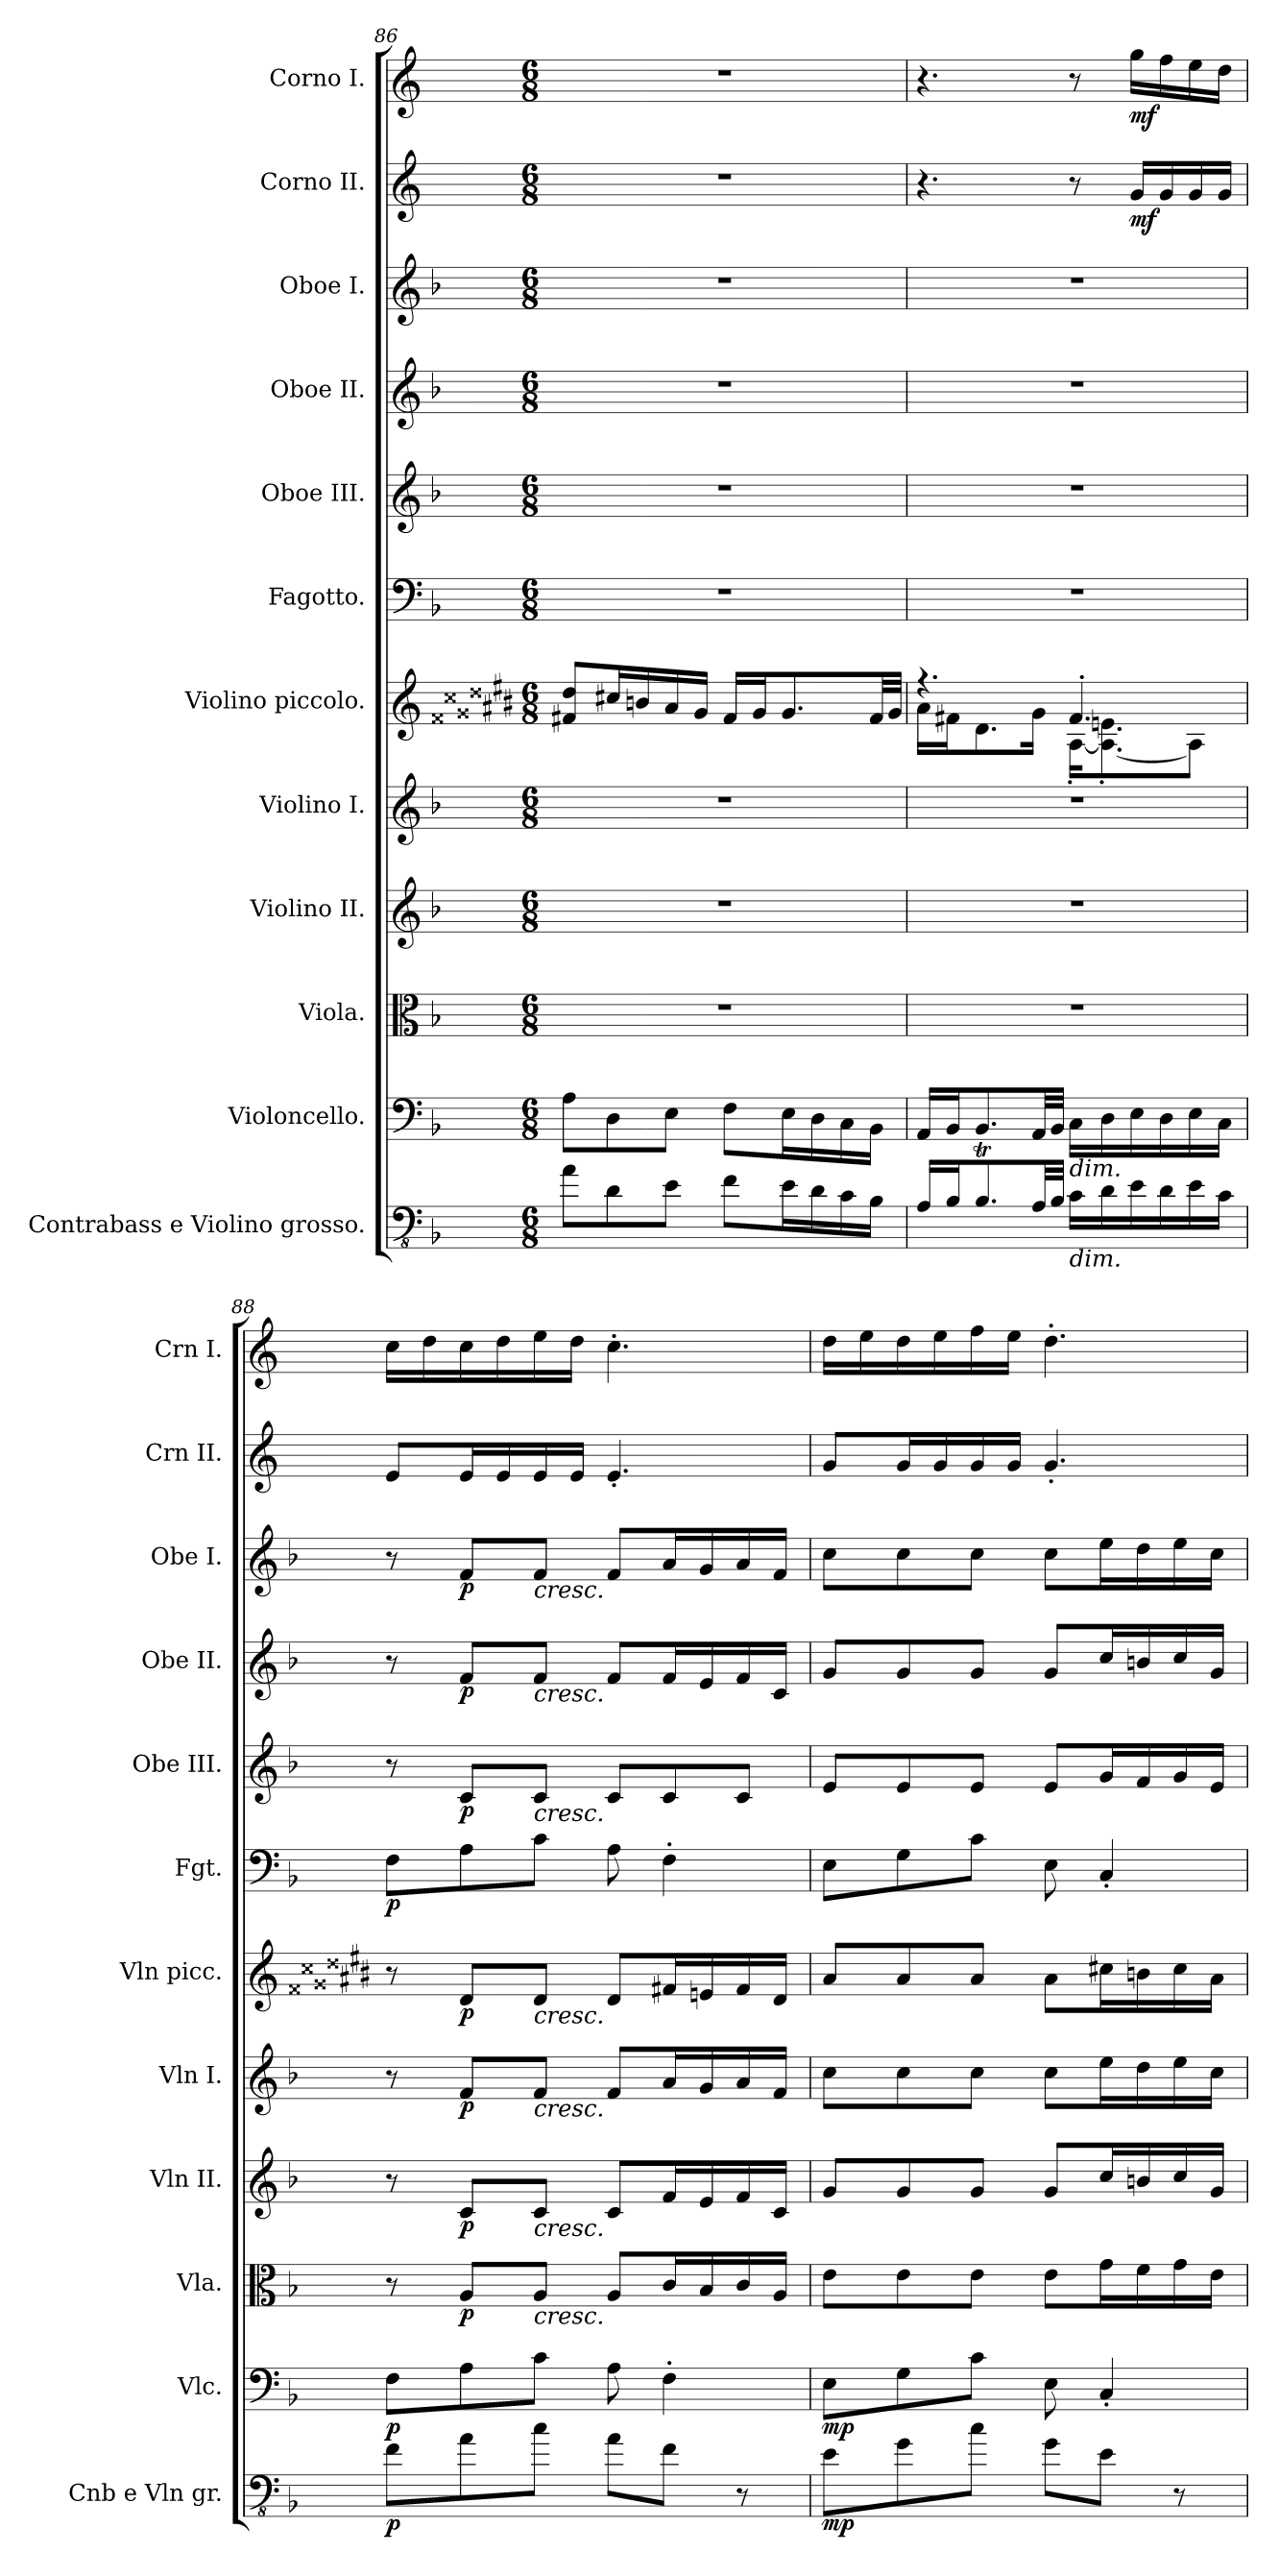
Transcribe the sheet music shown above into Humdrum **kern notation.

**kern	**dynam	**kern	**dynam	**kern	**dynam	**kern	**dynam	**kern	**dynam	**kern	**dynam	**kern	**dynam	**kern	**dynam	**kern	**dynam	**kern	**dynam	**kern	**dynam	**kern	**dynam
*part12	*part12	*part11	*part11	*part10	*part10	*part9	*part9	*part8	*part8	*part7	*part7	*part6	*part6	*part5	*part5	*part4	*part4	*part3	*part3	*part2	*part2	*part1	*part1
*staff12	*staff12	*staff11	*staff11	*staff10	*staff10	*staff9	*staff9	*staff8	*staff8	*staff7	*staff7	*staff6	*staff6	*staff5	*staff5	*staff4	*staff4	*staff3	*staff3	*staff2	*staff2	*staff1	*staff1
*I"Contrabass e Violino grosso.	*	*I"Violoncello.	*	*I"Viola.	*	*I"Violino II.	*	*I"Violino I.	*	*I"Violino piccolo.	*	*I"Fagotto.	*	*I"Oboe III.	*	*I"Oboe II.	*	*I"Oboe I.	*	*I"Corno II.	*	*I"Corno I.	*
*I'Cnb e Vln gr.	*	*I'Vlc.	*	*I'Vla.	*	*I'Vln II.	*	*I'Vln I.	*	*I'Vln picc.	*	*I'Fgt.	*	*I'Obe III.	*	*I'Obe II.	*	*I'Obe I.	*	*I'Crn II.	*	*I'Crn I.	*
!!LO:PB:g=z
*clefFv4	*	*clefF4	*	*clefC3	*	*clefG2	*	*clefG2	*	*clefG2	*	*clefF4	*	*clefG2	*	*clefG2	*	*clefG2	*	*clefG2	*	*clefG2	*
*ITrd7c12	*	*	*	*	*	*	*	*	*	*ITrd-1c-3	*	*	*	*	*	*	*	*	*	*ITrd4c7	*	*ITrd4c7	*
*k[b-]	*	*k[b-]	*	*k[b-]	*	*k[b-]	*	*k[b-]	*	*k[f##c##g##d##a#e#b#]	*	*k[b-]	*	*k[b-]	*	*k[b-]	*	*k[b-]	*	*k[b-]	*	*k[b-]	*
*M6/8	*	*M6/8	*	*M6/8	*	*M6/8	*	*M6/8	*	*M6/8	*	*M6/8	*	*M6/8	*	*M6/8	*	*M6/8	*	*M6/8	*	*M6/8	*
=86	=86	=86	=86	=86	=86	=86	=86	=86	=86	=86	=86	=86	=86	=86	=86	=86	=86	=86	=86	=86	=86	=86	=86
8AA\L	.	8A\L	.	2.r	.	2.r	.	2.r	.	8g##/ 8ee#/L	.	2.r	.	2.r	.	2.r	.	2.r	.	2.r	.	2.r	.
8DD\	.	8D\	.	.	.	.	.	.	.	16dd##/L	.	.	.	.	.	.	.	.	.	.	.	.	.
.	.	.	.	.	.	.	.	.	.	16cc##/	.	.	.	.	.	.	.	.	.	.	.	.	.
8EE\J	.	8E\J	.	.	.	.	.	.	.	16b#/	.	.	.	.	.	.	.	.	.	.	.	.	.
.	.	.	.	.	.	.	.	.	.	16a#/JJ	.	.	.	.	.	.	.	.	.	.	.	.	.
8FF\L	.	8F\L	.	.	.	.	.	.	.	16g##/LL	.	.	.	.	.	.	.	.	.	.	.	.	.
.	.	.	.	.	.	.	.	.	.	16a#/J	.	.	.	.	.	.	.	.	.	.	.	.	.
16EE\L	.	16E\L	.	.	.	.	.	.	.	8.a#/	.	.	.	.	.	.	.	.	.	.	.	.	.
16DD\	.	16D\	.	.	.	.	.	.	.	.	.	.	.	.	.	.	.	.	.	.	.	.	.
16CC\	.	16C\	.	.	.	.	.	.	.	.	.	.	.	.	.	.	.	.	.	.	.	.	.
16BBB-\JJ	.	16BB-\JJ	.	.	.	.	.	.	.	32g##/LL	.	.	.	.	.	.	.	.	.	.	.	.	.
.	.	.	.	.	.	.	.	.	.	32a#/JJJ	.	.	.	.	.	.	.	.	.	.	.	.	.
=87	=87	=87	=87	=87	=87	=87	=87	=87	=87	=87	=87	=87	=87	=87	=87	=87	=87	=87	=87	=87	=87	=87	=87
*	*	*	*	*	*	*	*	*	*	*^	*	*	*	*	*	*	*	*	*	*	*	*	*
16AAA/LL	.	16AA/LL	.	2.r	.	2.r	.	2.r	.	4.r	16b#\LL	.	2.r	.	2.r	.	2.r	.	2.r	.	4.r	.	4.r	.
16BBB-/J	.	16BB-/J	.	.	.	.	.	.	.	.	16g##\J	.	.	.	.	.	.	.	.	.	.	.	.	.
8.BBB-T/	.	8.BB-/	.	.	.	.	.	.	.	.	8.e#\	.	.	.	.	.	.	.	.	.	.	.	.	.
32AAA/LL	.	32AA/LL	.	.	.	.	.	.	.	.	16a#\Jk	.	.	.	.	.	.	.	.	.	.	.	.	.
32BBB-/JJJ	.	32BB-/JJJ	.	.	.	.	.	.	.	.	.	.	.	.	.	.	.	.	.	.	.	.	.	.
!	!	!LO:TX:b:i:t=dim.	!	!	!	!	!	!	!	!	!	!	!	!	!	!	!	!	!	!	!	!	!	!
!LO:TX:b:i:t=dim.	!	!	!	!	!	!	!	!	!	!	!	!	!	!	!	!	!	!	!	!	!	!	!	!
16CC\LL	.	16C\LL	.	.	.	.	.	.	.	4.g##'/	[16B#'\KL	.	.	.	.	.	.	.	.	.	8r	.	8r	.
16DD\	.	16D\	.	.	.	.	.	.	.	.	8.B#\_' 8.f##\'	.	.	.	.	.	.	.	.	.	.	.	.	.
!	!	!	!	!	!	!	!	!	!	!	!	!	!	!	!	!	!	!	!	!	!	!LO:DY:b	!	!LO:DY:b
16EE\	.	16E\	.	.	.	.	.	.	.	.	.	.	.	.	.	.	.	.	.	.	16c/LL	mf	16cc\LL	mf
16DD\	.	16D\	.	.	.	.	.	.	.	.	.	.	.	.	.	.	.	.	.	.	16c/	.	16b-\	.
16EE\	.	16E\	.	.	.	.	.	.	.	.	8B#\J]	.	.	.	.	.	.	.	.	.	16c/	.	16a\	.
16CC\JJ	.	16C\JJ	.	.	.	.	.	.	.	.	.	.	.	.	.	.	.	.	.	.	16c/JJ	.	16g\JJ	.
*	*	*	*	*	*	*	*	*	*	*v	*v	*	*	*	*	*	*	*	*	*	*	*	*	*
=88	=88	=88	=88	=88	=88	=88	=88	=88	=88	=88	=88	=88	=88	=88	=88	=88	=88	=88	=88	=88	=88	=88	=88
!	!LO:DY:b	!	!LO:DY:b	!	!	!	!	!	!	!	!	!	!LO:DY:b	!	!	!	!	!	!	!	!	!	!
8FF\L	p	8F\L	p	8r	.	8r	.	8r	.	8r	.	8F\L	p	8r	.	8r	.	8r	.	8A/L	.	16f\LL	.
.	.	.	.	.	.	.	.	.	.	.	.	.	.	.	.	.	.	.	.	.	.	16g\	.
!	!	!	!	!	!LO:DY:b	!	!LO:DY:b	!	!LO:DY:b	!	!LO:DY:b	!	!	!	!LO:DY:b	!	!LO:DY:b	!	!LO:DY:b	!	!	!	!
8AA\	.	8A\	.	8A/L	p	8c/L	p	8f/L	p	8e#/L	p	8A\	.	8c/L	p	8f/L	p	8f/L	p	16A/L	.	16f\	.
.	.	.	.	.	.	.	.	.	.	.	.	.	.	.	.	.	.	.	.	16A/	.	16g\	.
!	!	!	!	!	!	!	!	!	!	!	!	!	!	!	!	!	!	!LO:TX:b:i:t=cresc.	!	!	!	!	!
!	!	!	!	!	!	!	!	!	!	!	!	!	!	!	!	!LO:TX:b:i:t=cresc.	!	!	!	!	!	!	!
!	!	!	!	!	!	!	!	!	!	!	!	!	!	!LO:TX:b:i:t=cresc.	!	!	!	!	!	!	!	!	!
!	!	!	!	!	!	!	!	!	!	!LO:TX:b:i:t=cresc.	!	!	!	!	!	!	!	!	!	!	!	!	!
!	!	!	!	!	!	!	!	!LO:TX:b:i:t=cresc.	!	!	!	!	!	!	!	!	!	!	!	!	!	!	!
!	!	!	!	!	!	!LO:TX:b:i:t=cresc.	!	!	!	!	!	!	!	!	!	!	!	!	!	!	!	!	!
!	!	!	!	!LO:TX:b:i:t=cresc.	!	!	!	!	!	!	!	!	!	!	!	!	!	!	!	!	!	!	!
8C\J	.	8c\J	.	8A/J	.	8c/J	.	8f/J	.	8e#/J	.	8c\J	.	8c/J	.	8f/J	.	8f/J	.	16A/	.	16a\	.
.	.	.	.	.	.	.	.	.	.	.	.	.	.	.	.	.	.	.	.	16A/JJ	.	16g\JJ	.
8AA\L	.	8A\	.	8A/L	.	8c/L	.	8f/L	.	8e#/L	.	8A\	.	8c/L	.	8f/L	.	8f/L	.	4.A'/	.	4.f'\	.
8FF\J	.	4F'\	.	16c/L	.	16f/L	.	16a/L	.	16g##/L	.	4F'\	.	8c/	.	16f/L	.	16a/L	.	.	.	.	.
.	.	.	.	16B-/	.	16e/	.	16g/	.	16f##/	.	.	.	.	.	16e/	.	16g/	.	.	.	.	.
8r	.	.	.	16c/	.	16f/	.	16a/	.	16g##/	.	.	.	8c/J	.	16f/	.	16a/	.	.	.	.	.
.	.	.	.	16A/JJ	.	16c/JJ	.	16f/JJ	.	16e#/JJ	.	.	.	.	.	16c/JJ	.	16f/JJ	.	.	.	.	.
=89	=89	=89	=89	=89	=89	=89	=89	=89	=89	=89	=89	=89	=89	=89	=89	=89	=89	=89	=89	=89	=89	=89	=89
!	!LO:DY:b	!	!LO:DY:b	!	!	!	!	!	!	!	!	!	!	!	!	!	!	!	!	!	!	!	!
8EE\L	mp	8E\L	mp	8e\L	.	8g/L	.	8cc\L	.	8b#/L	.	8E\L	.	8e/L	.	8g/L	.	8cc\L	.	8c/L	.	16g\LL	.
.	.	.	.	.	.	.	.	.	.	.	.	.	.	.	.	.	.	.	.	.	.	16a\	.
8GG\	.	8G\	.	8e\	.	8g/	.	8cc\	.	8b#/	.	8G\	.	8e/	.	8g/	.	8cc\	.	16c/L	.	16g\	.
.	.	.	.	.	.	.	.	.	.	.	.	.	.	.	.	.	.	.	.	16c/	.	16a\	.
8C\J	.	8c\J	.	8e\J	.	8g/J	.	8cc\J	.	8b#/J	.	8c\J	.	8e/J	.	8g/J	.	8cc\J	.	16c/	.	16b-\	.
.	.	.	.	.	.	.	.	.	.	.	.	.	.	.	.	.	.	.	.	16c/JJ	.	16a\JJ	.
8GG\L	.	8E\	.	8e\L	.	8g/L	.	8cc\L	.	8b#\L	.	8E\	.	8e/L	.	8g/L	.	8cc\L	.	4.c'/	.	4.g'\	.
8EE\J	.	4C'/	.	16g\L	.	16cc/L	.	16ee\L	.	16dd##\L	.	4C'/	.	16g/L	.	16cc/L	.	16ee\L	.	.	.	.	.
.	.	.	.	16f\	.	16bn/	.	16dd\	.	16cc##\	.	.	.	16f/	.	16bn/	.	16dd\	.	.	.	.	.
8r	.	.	.	16g\	.	16cc/	.	16ee\	.	16dd##\	.	.	.	16g/	.	16cc/	.	16ee\	.	.	.	.	.
.	.	.	.	16e\JJ	.	16g/JJ	.	16cc\JJ	.	16b#\JJ	.	.	.	16e/JJ	.	16g/JJ	.	16cc\JJ	.	.	.	.	.
=	=	=	=	=	=	=	=	=	=	=	=	=	=	=	=	=	=	=	=	=	=	=	=
*-	*-	*-	*-	*-	*-	*-	*-	*-	*-	*-	*-	*-	*-	*-	*-	*-	*-	*-	*-	*-	*-	*-	*-
